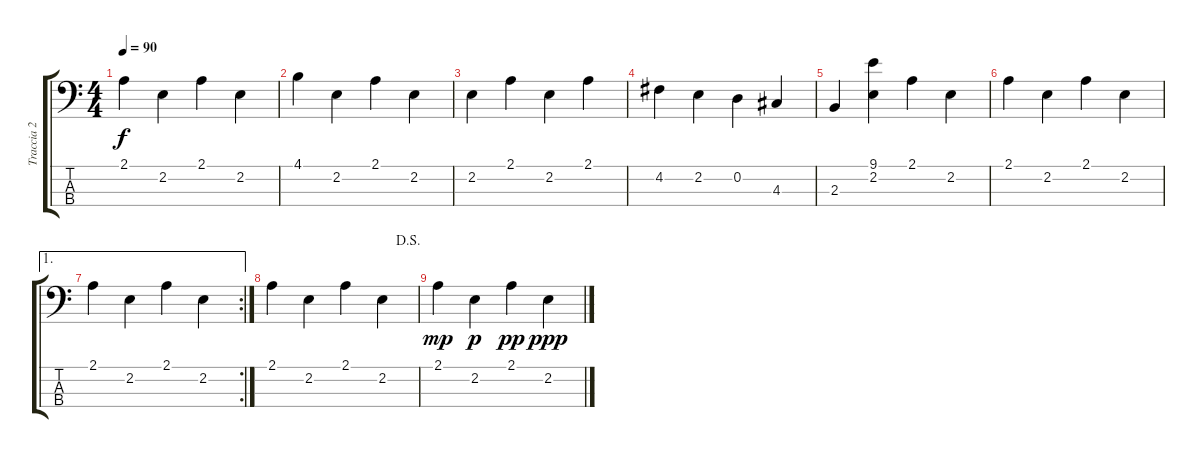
\track ("Traccia 2" "Traccia 2") {instrument electricbassfinger}
\staff {score tabs}
\tuning (G2 D2 A1 E1) {hide}
\ts (4 4)
\tempo 90
\clef f4
\ks c
2.1.4{dy f} 2.2.4 2.1.4 2.2.4 |
4.1.4 2.2.4 2.1.4 2.2.4 |
2.2.4 2.1.4 2.2.4 2.1.4 |
4.2.4 2.2.4 0.2.4 4.3.4 |
2.3.4 (9.1 2.2).4 2.1.4 2.2.4 |
2.1.4 2.2.4 2.1.4 2.2.4 |
\ae 1
\rc 2
2.1.4 2.2.4 2.1.4 2.2.4 |
\jump dalsegno
2.1.4 2.2.4 2.1.4 2.2.4 |
2.1.4{dy mp} 2.2.4{dy p} 2.1.4{dy pp} 2.2.4{dy ppp}
